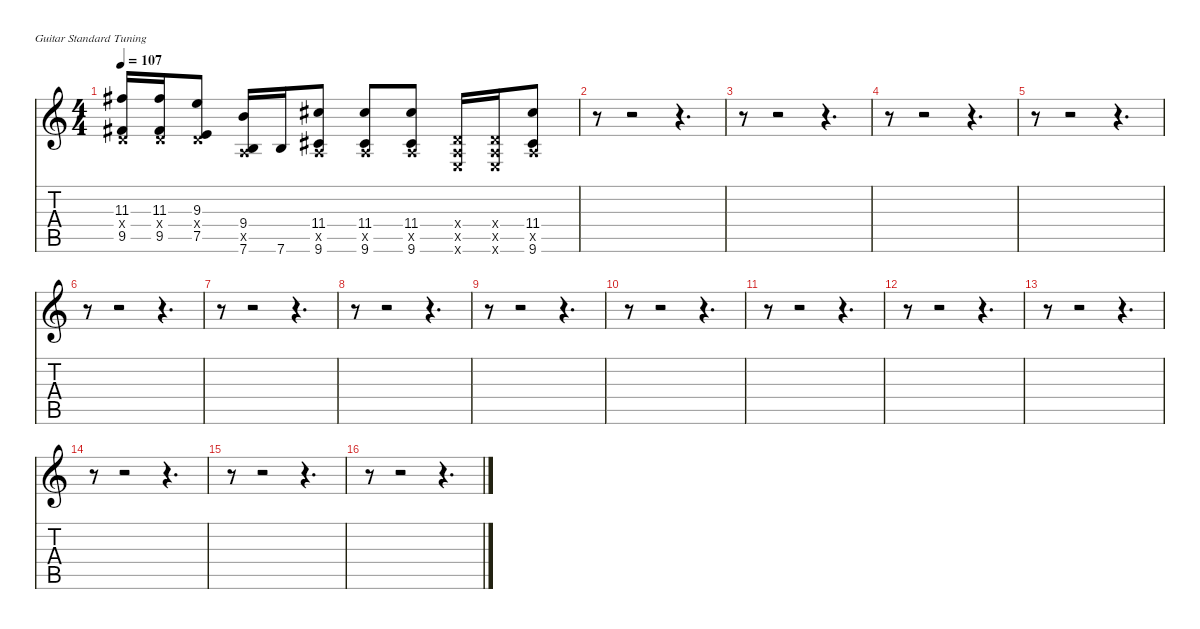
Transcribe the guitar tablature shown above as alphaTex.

\defaultSystemsLayout 4
\hideDynamics
\bracketExtendMode nobrackets
\singleTrackTrackNamePolicy hidden
\multiTrackTrackNamePolicy hidden
\firstSystemTrackNameMode fullname
\firstSystemTrackNameOrientation horizontal
\otherSystemsTrackNameOrientation horizontal
\track ("Overdub 2" "jz.guit.") {instrument electricguitarjazz}
\staff {score tabs}
\tuning (E4 B3 G3 D3 A2 E2)
\ts (4 4)
\tempo 107
\clef g2
\ks c
(11.3{acc #} 0.4{x} 9.5{acc #}).16{dy f beam Up} (11.3{acc #} 0.4{x} 9.5{acc #}).16{beam Up} (9.3 0.4{x} 7.5).8{beam Up} (9.4 0.5{x} 7.6).16{beam Up} 7.6.16{beam Up} (11.4{acc #} 0.5{x} 9.6{acc #}).8{beam Up} (11.4{acc #} 0.5{x} 9.6{acc #}).8{beam Up} (11.4{acc #} 0.5{x} 9.6{acc #}).8{beam Up} (0.4{x} 0.5{x} 0.6{x}).16{beam Up} (0.4{x} 0.5{x} 0.6{x}).16{beam Up} (11.4{acc #} 0.5{x} 9.6{acc #}).8{beam Up} |
r.8{beam Down} r.2{beam Down} r.4{d beam Down} |
r.8{beam Down} r.2{beam Down} r.4{d beam Down} |
r.8{beam Down} r.2{beam Down} r.4{d beam Down} |
r.8{beam Down} r.2{beam Down} r.4{d beam Down} |
r.8{beam Down} r.2{beam Down} r.4{d beam Down} |
r.8{beam Down} r.2{beam Down} r.4{d beam Down} |
r.8{beam Down} r.2{beam Down} r.4{d beam Down} |
r.8{beam Down} r.2{beam Down} r.4{d beam Down} |
r.8{beam Down} r.2{beam Down} r.4{d beam Down} |
r.8{beam Down} r.2{beam Down} r.4{d beam Down} |
r.8{beam Down} r.2{beam Down} r.4{d beam Down} |
r.8{beam Down} r.2{beam Down} r.4{d beam Down} |
r.8{beam Down} r.2{beam Down} r.4{d beam Down} |
r.8{beam Down} r.2{beam Down} r.4{d beam Down} |
r.8{beam Down} r.2{beam Down} r.4{d beam Down}
